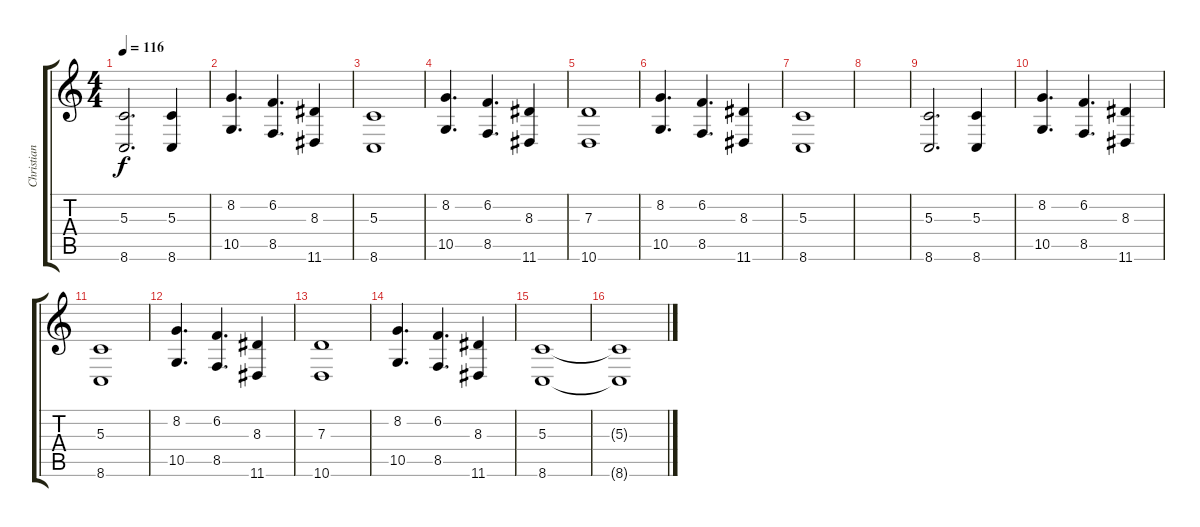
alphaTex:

\track ("Christian Lorenz [Flake]" "Christian ") {instrument choiraahs}
\staff {score tabs}
\tuning (E4 B3 G3 D3 A2 E2) {hide}
\ts (4 4)
\tempo 116
\clef g2
\ks c
(5.3 8.6).2{d dy f} (5.3 8.6).4 |
(8.2 10.5).4{d} (6.2 8.5).4{d} (8.3 11.6).4 |
(5.3 8.6).1 |
(8.2 10.5).4{d} (6.2 8.5).4{d} (8.3 11.6).4 |
(7.3 10.6).1 |
(8.2 10.5).4{d} (6.2 8.5).4{d} (8.3 11.6).4 |
(5.3 8.6).1 |
|
(5.3 8.6).2{d} (5.3 8.6).4 |
(8.2 10.5).4{d} (6.2 8.5).4{d} (8.3 11.6).4 |
(5.3 8.6).1 |
(8.2 10.5).4{d} (6.2 8.5).4{d} (8.3 11.6).4 |
(7.3 10.6).1 |
(8.2 10.5).4{d} (6.2 8.5).4{d} (8.3 11.6).4 |
(5.3 8.6).1 |
(5.3{t} 8.6{t}).1
